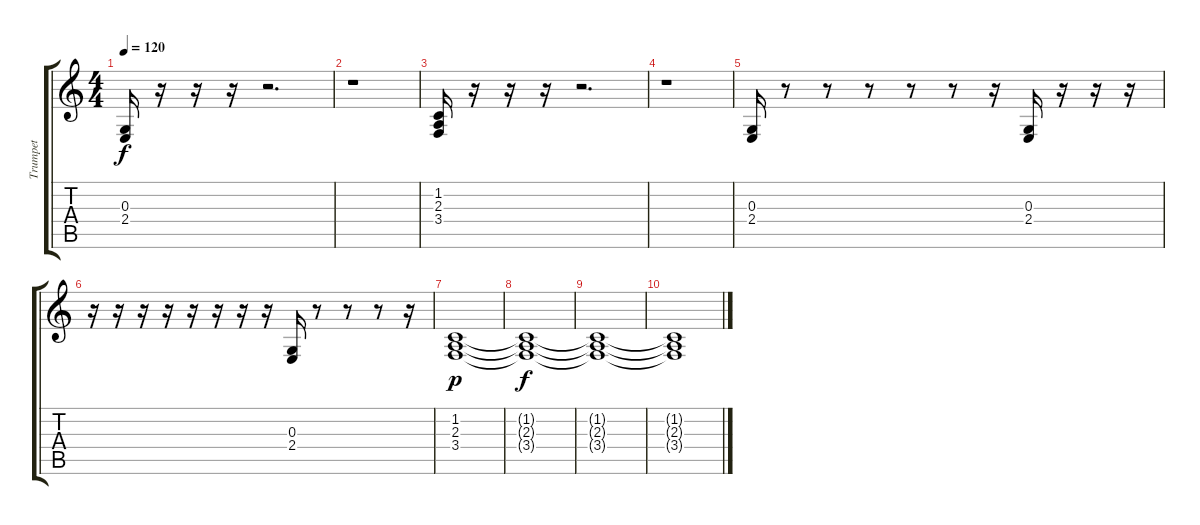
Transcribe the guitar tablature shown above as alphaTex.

\track ("Trumpet" "Trumpet") {instrument brasssection}
\staff {score tabs}
\tuning (E4 B3 G3 D3 A2 E2) {hide}
\ts (4 4)
\tempo 120
\clef g2
\ks c
(0.3 2.4).16{dy f} r.16 r.16 r.16 r.2{d} |
r.1 |
(1.2 2.3 3.4).16 r.16 r.16 r.16 r.2{d} |
r.1 |
(0.3 2.4).16 r.8 r.8 r.8 r.8 r.8 r.16 (0.3 2.4).16 r.16 r.16 r.16 |
r.16 r.16 r.16 r.16 r.16 r.16 r.16 r.16 (0.3 2.4).16 r.8 r.8 r.8 r.16 |
(1.2 2.3 3.4).1{dy p volume 4} |
(1.2{t} 2.3{t} 3.4{t}).1{dy f} |
(1.2{t} 2.3{t} 3.4{t}).1{volume 4} |
(1.2{t} 2.3{t} 3.4{t}).1
